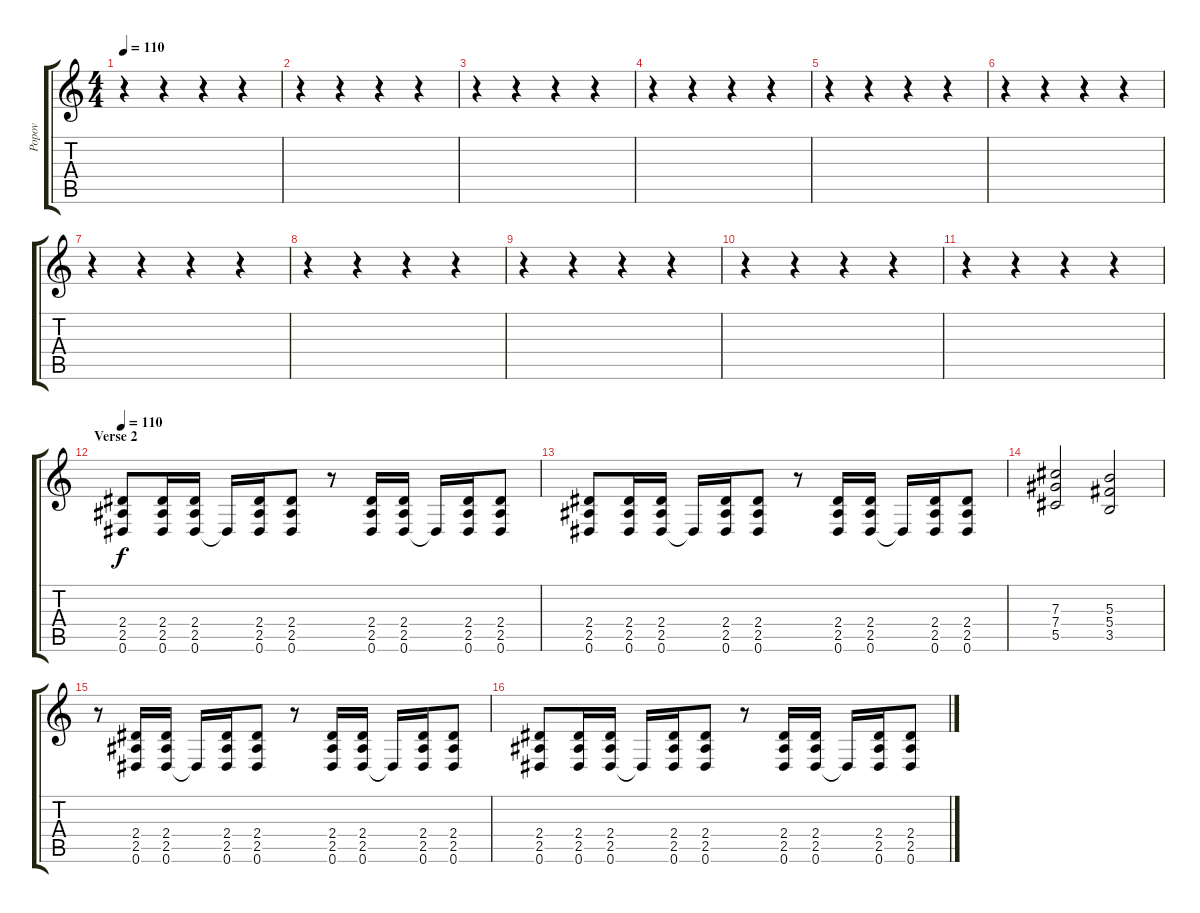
\track ("Popov" "Popov") {instrument distortionguitar}
\staff {score tabs}
\tuning (Eb4 Bb3 Gb3 Db3 Ab2 Eb2) {hide}
\ts (4 4)
\tempo 110
\clef g2
\ks c
r.4{dy f} r.4 r.4 r.4 |
r.4 r.4 r.4 r.4 |
r.4 r.4 r.4 r.4 |
r.4 r.4 r.4 r.4 |
r.4 r.4 r.4 r.4 |
r.4 r.4 r.4 r.4 |
r.4 r.4 r.4 r.4 |
r.4 r.4 r.4 r.4 |
r.4 r.4 r.4 r.4 |
r.4 r.4 r.4 r.4 |
r.4 r.4 r.4 r.4 |
\section ("" "Verse 2")
\tempo 110
(2.4 2.5 0.6).8{volume 12 instrument distortionguitar} (2.4 2.5 0.6).16 (2.4 2.5 0.6).16 0.6{t}.16 (2.4 2.5 0.6).16 (2.4 2.5 0.6).8 r.8 (2.4 2.5 0.6).16 (2.4 2.5 0.6).16 0.6{t}.16 (2.4 2.5 0.6).16 (2.4 2.5 0.6).8 |
(2.4 2.5 0.6).8 (2.4 2.5 0.6).16 (2.4 2.5 0.6).16 0.6{t}.16 (2.4 2.5 0.6).16 (2.4 2.5 0.6).8 r.8 (2.4 2.5 0.6).16 (2.4 2.5 0.6).16 0.6{t}.16 (2.4 2.5 0.6).16 (2.4 2.5 0.6).8 |
(7.3 7.4 5.5).2 (5.3 5.4 3.5).2 |
r.8 (2.4 2.5 0.6).16 (2.4 2.5 0.6).16 0.6{t}.16 (2.4 2.5 0.6).16 (2.4 2.5 0.6).8 r.8 (2.4 2.5 0.6).16 (2.4 2.5 0.6).16 0.6{t}.16 (2.4 2.5 0.6).16 (2.4 2.5 0.6).8 |
(2.4 2.5 0.6).8 (2.4 2.5 0.6).16 (2.4 2.5 0.6).16 0.6{t}.16 (2.4 2.5 0.6).16 (2.4 2.5 0.6).8 r.8 (2.4 2.5 0.6).16 (2.4 2.5 0.6).16 0.6{t}.16 (2.4 2.5 0.6).16 (2.4 2.5 0.6).8
